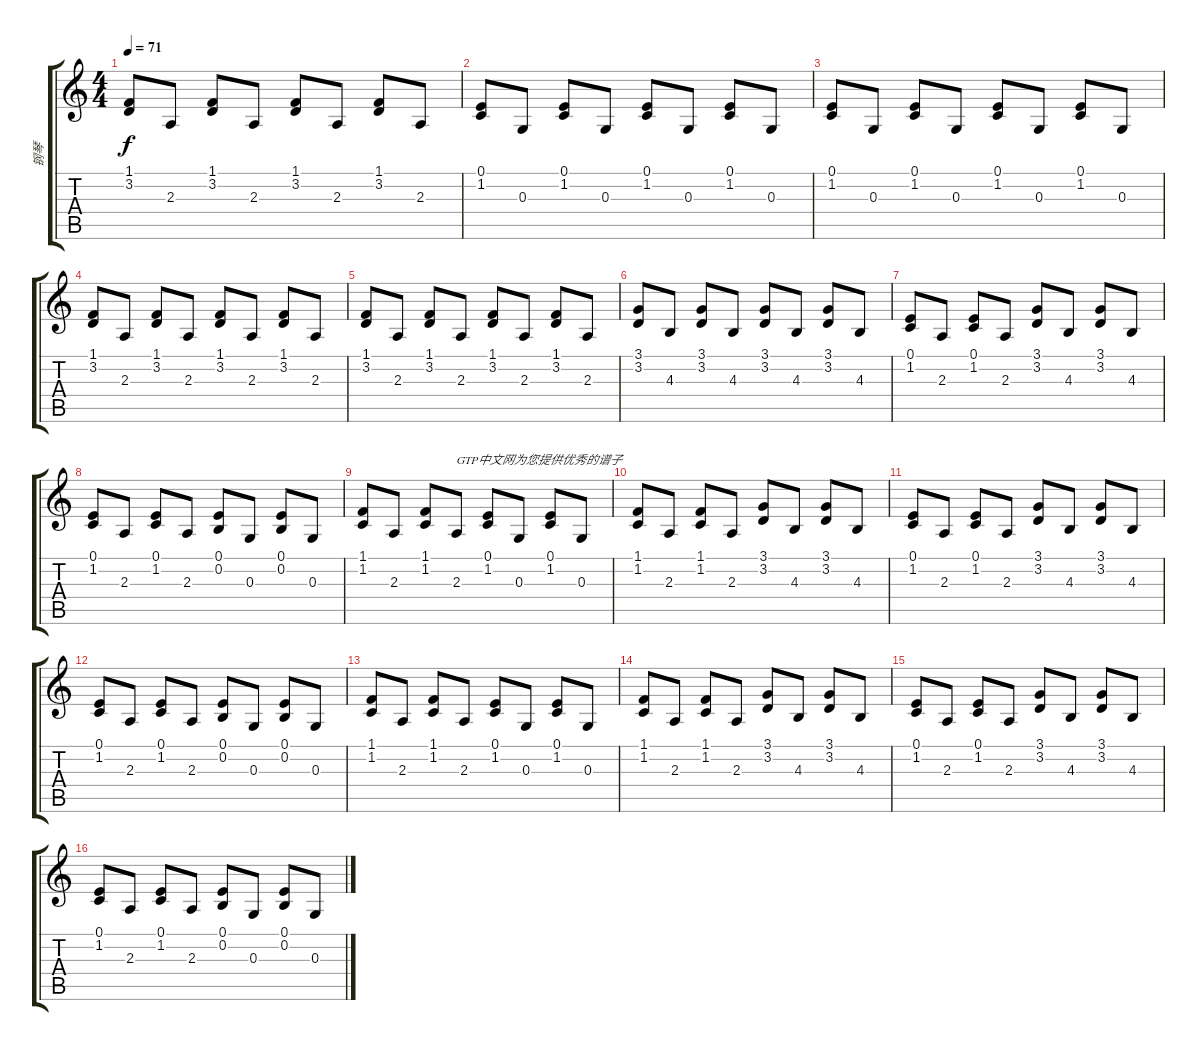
\track ("钢琴" "钢琴") {instrument acousticgrandpiano}
\staff {score tabs}
\tuning (E4 B3 G3 D3 A2 E2) {hide}
\ts (4 4)
\tempo 71
\clef g2
\ks c
(1.1 3.2).8{dy f} 2.3.8 (1.1 3.2).8 2.3.8 (1.1 3.2).8 2.3.8 (1.1 3.2).8 2.3.8 |
(0.1 1.2).8 0.3.8 (0.1 1.2).8 0.3.8 (0.1 1.2).8 0.3.8 (0.1 1.2).8 0.3.8 |
(0.1 1.2).8 0.3.8 (0.1 1.2).8 0.3.8 (0.1 1.2).8 0.3.8 (0.1 1.2).8 0.3.8 |
(1.1 3.2).8 2.3.8 (1.1 3.2).8 2.3.8 (1.1 3.2).8 2.3.8 (1.1 3.2).8 2.3.8 |
(1.1 3.2).8 2.3.8 (1.1 3.2).8 2.3.8 (1.1 3.2).8 2.3.8 (1.1 3.2).8 2.3.8 |
(3.1 3.2).8 4.3.8 (3.1 3.2).8 4.3.8 (3.1 3.2).8 4.3.8 (3.1 3.2).8 4.3.8 |
(0.1 1.2).8 2.3.8 (0.1 1.2).8 2.3.8 (3.1 3.2).8 4.3.8 (3.1 3.2).8 4.3.8 |
(0.1 1.2).8 2.3.8 (0.1 1.2).8 2.3.8 (0.1 0.2).8 0.3.8 (0.1 0.2).8 0.3.8 |
(1.1 1.2).8 2.3.8 (1.1 1.2).8 2.3.8{txt "GTP中文网为您提供优秀的谱子"} (0.1 1.2).8 0.3.8 (0.1 1.2).8 0.3.8 |
(1.1 1.2).8 2.3.8 (1.1 1.2).8 2.3.8 (3.1 3.2).8 4.3.8 (3.1 3.2).8 4.3.8 |
(0.1 1.2).8 2.3.8 (0.1 1.2).8 2.3.8 (3.1 3.2).8 4.3.8 (3.1 3.2).8 4.3.8 |
(0.1 1.2).8 2.3.8 (0.1 1.2).8 2.3.8 (0.1 0.2).8 0.3.8 (0.1 0.2).8 0.3.8 |
(1.1 1.2).8 2.3.8 (1.1 1.2).8 2.3.8 (0.1 1.2).8 0.3.8 (0.1 1.2).8 0.3.8 |
(1.1 1.2).8 2.3.8 (1.1 1.2).8 2.3.8 (3.1 3.2).8 4.3.8 (3.1 3.2).8 4.3.8 |
(0.1 1.2).8 2.3.8 (0.1 1.2).8 2.3.8 (3.1 3.2).8 4.3.8 (3.1 3.2).8 4.3.8 |
(0.1 1.2).8 2.3.8 (0.1 1.2).8 2.3.8 (0.1 0.2).8 0.3.8 (0.1 0.2).8 0.3.8
